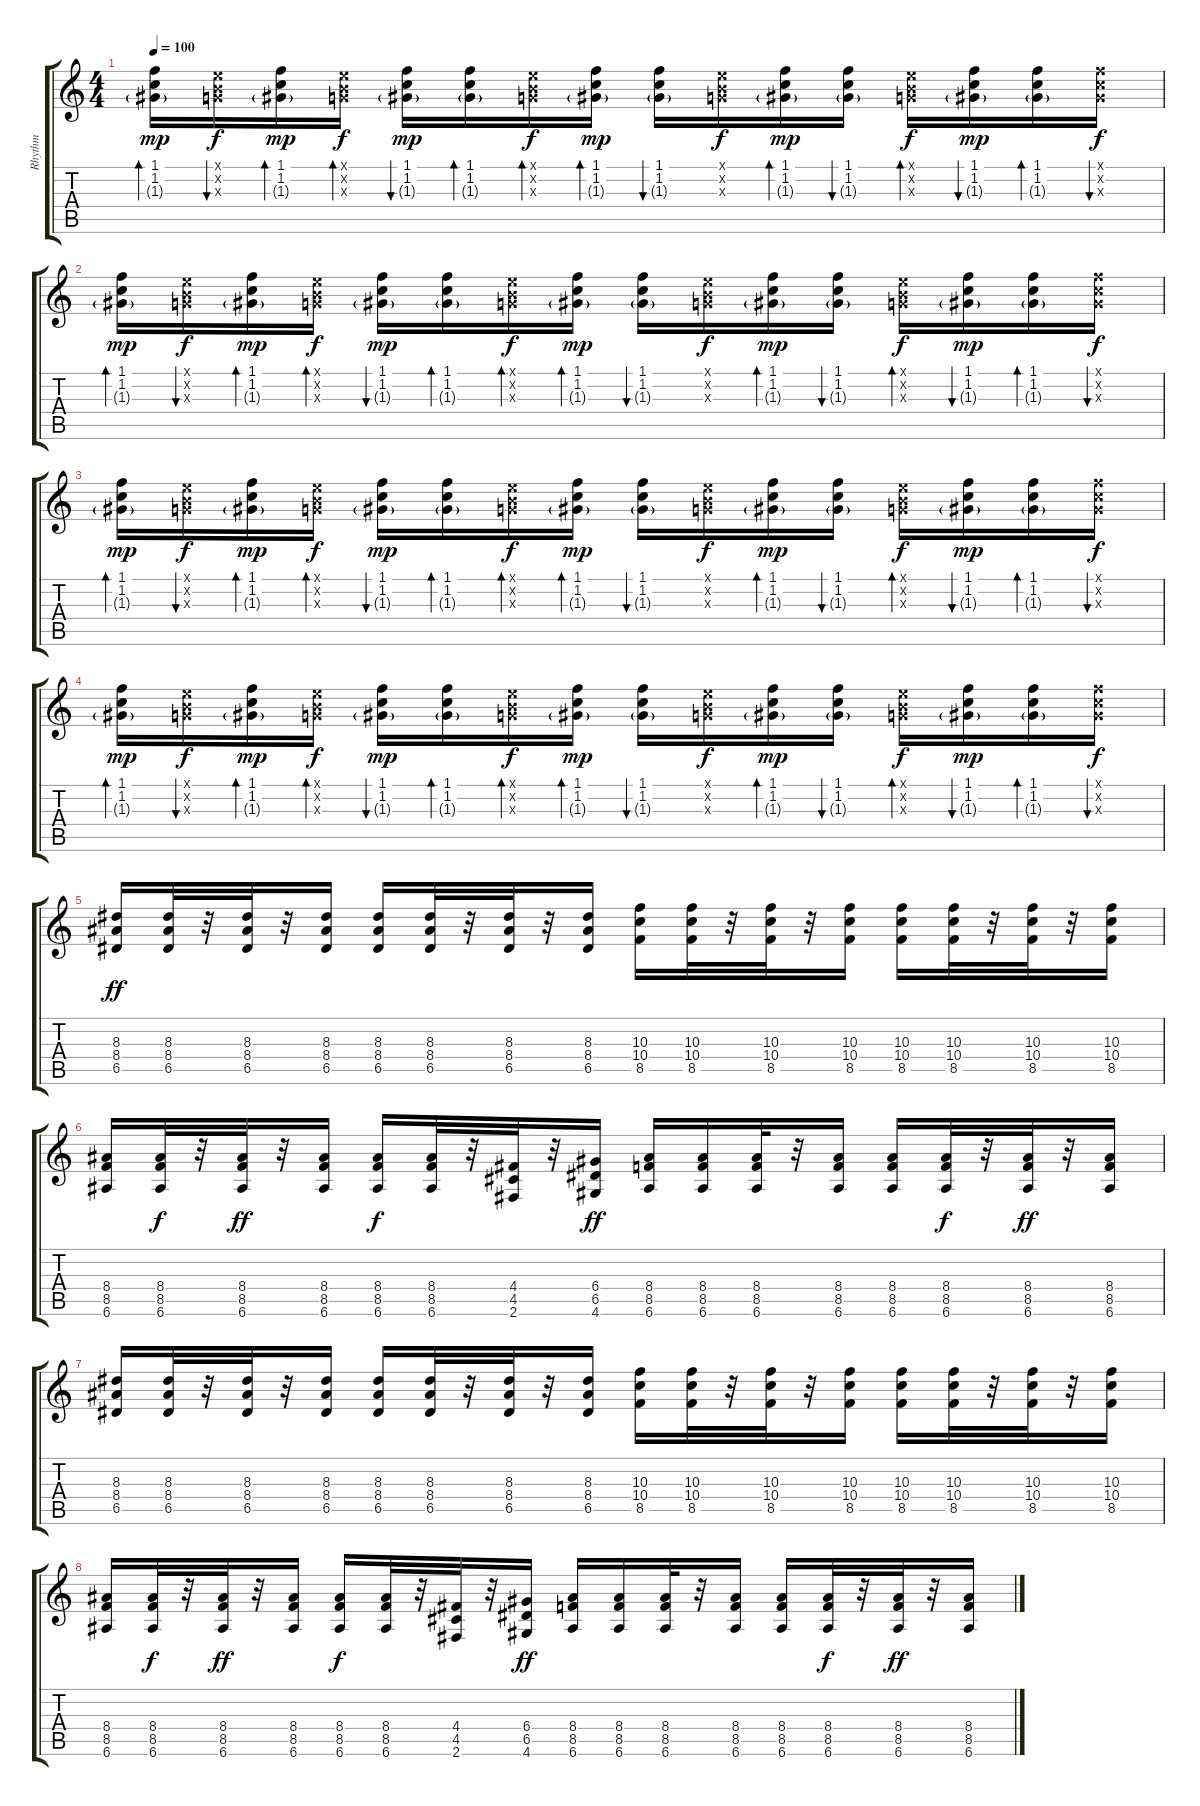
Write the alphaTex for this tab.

\track ("Rhythm" "Rhythm") {instrument distortionguitar}
\staff {score tabs}
\tuning (E4 B3 G3 D3 A2 E2) {hide}
\ts (4 4)
\tempo 100
\clef g2
\ks c
(1.1 1.2 1.3{g}).16{bd 60 dy mp} (0.1{x} 0.2{x} 0.3{x}).16{bu 60 dy f} (1.1 1.2 1.3{g}).16{bd 60 dy mp} (0.1{x} 0.2{x} 0.3{x}).16{bd 60 dy f} (1.1 1.2 1.3{g}).16{bu 60 dy mp} (1.1 1.2 1.3{g}).16{bd 60} (0.1{x} 0.2{x} 0.3{x}).16{bd 60 dy f} (1.1 1.2 1.3{g}).16{bd 60 dy mp} (1.1 1.2 1.3{g}).16{bu 60} (0.1{x} 0.2{x} 0.3{x}).16{dy f} (1.1 1.2 1.3{g}).16{bd 60 dy mp} (1.1 1.2 1.3{g}).16{bu 60} (0.1{x} 0.2{x} 0.3{x}).16{bd 60 dy f} (1.1 1.2 1.3{g}).16{bu 60 dy mp} (1.1 1.2 1.3{g}).16{bd 60} (1.1{x} 1.2{x} 1.3{x}).16{bu 60 dy f} |
(1.1 1.2 1.3{g}).16{bd 60 dy mp} (0.1{x} 0.2{x} 0.3{x}).16{bu 60 dy f} (1.1 1.2 1.3{g}).16{bd 60 dy mp} (0.1{x} 0.2{x} 0.3{x}).16{bd 60 dy f} (1.1 1.2 1.3{g}).16{bu 60 dy mp} (1.1 1.2 1.3{g}).16{bd 60} (0.1{x} 0.2{x} 0.3{x}).16{bd 60 dy f} (1.1 1.2 1.3{g}).16{bd 60 dy mp} (1.1 1.2 1.3{g}).16{bu 60} (0.1{x} 0.2{x} 0.3{x}).16{dy f} (1.1 1.2 1.3{g}).16{bd 60 dy mp} (1.1 1.2 1.3{g}).16{bu 60} (0.1{x} 0.2{x} 0.3{x}).16{bd 60 dy f} (1.1 1.2 1.3{g}).16{bu 60 dy mp} (1.1 1.2 1.3{g}).16{bd 60} (1.1{x} 1.2{x} 1.3{x}).16{bu 60 dy f} |
(1.1 1.2 1.3{g}).16{bd 60 dy mp} (0.1{x} 0.2{x} 0.3{x}).16{bu 60 dy f} (1.1 1.2 1.3{g}).16{bd 60 dy mp} (0.1{x} 0.2{x} 0.3{x}).16{bd 60 dy f} (1.1 1.2 1.3{g}).16{bu 60 dy mp} (1.1 1.2 1.3{g}).16{bd 60} (0.1{x} 0.2{x} 0.3{x}).16{bd 60 dy f} (1.1 1.2 1.3{g}).16{bd 60 dy mp} (1.1 1.2 1.3{g}).16{bu 60} (0.1{x} 0.2{x} 0.3{x}).16{dy f} (1.1 1.2 1.3{g}).16{bd 60 dy mp} (1.1 1.2 1.3{g}).16{bu 60} (0.1{x} 0.2{x} 0.3{x}).16{bd 60 dy f} (1.1 1.2 1.3{g}).16{bu 60 dy mp} (1.1 1.2 1.3{g}).16{bd 60} (1.1{x} 1.2{x} 1.3{x}).16{bu 60 dy f} |
(1.1 1.2 1.3{g}).16{bd 60 dy mp} (0.1{x} 0.2{x} 0.3{x}).16{bu 60 dy f} (1.1 1.2 1.3{g}).16{bd 60 dy mp} (0.1{x} 0.2{x} 0.3{x}).16{bd 60 dy f} (1.1 1.2 1.3{g}).16{bu 60 dy mp} (1.1 1.2 1.3{g}).16{bd 60} (0.1{x} 0.2{x} 0.3{x}).16{bd 60 dy f} (1.1 1.2 1.3{g}).16{bd 60 dy mp} (1.1 1.2 1.3{g}).16{bu 60} (0.1{x} 0.2{x} 0.3{x}).16{dy f} (1.1 1.2 1.3{g}).16{bd 60 dy mp} (1.1 1.2 1.3{g}).16{bu 60} (0.1{x} 0.2{x} 0.3{x}).16{bd 60 dy f} (1.1 1.2 1.3{g}).16{bu 60 dy mp} (1.1 1.2 1.3{g}).16{bd 60} (1.1{x} 1.2{x} 1.3{x}).16{bu 60 dy f} |
(8.3 8.4 6.5).16{dy ff} (8.3 8.4 6.5).32 r.32 (8.3 8.4 6.5).32 r.32 (8.3 8.4 6.5).16 (8.3 8.4 6.5).16 (8.3 8.4 6.5).32 r.32 (8.3 8.4 6.5).32 r.32 (8.3 8.4 6.5).16 (10.3 10.4 8.5).16 (10.3 10.4 8.5).32 r.32 (10.3 10.4 8.5).32 r.32 (10.3 10.4 8.5).16 (10.3 10.4 8.5).16 (10.3 10.4 8.5).32 r.32 (10.3 10.4 8.5).32 r.32 (10.3 10.4 8.5).16 |
(8.4 8.5 6.6).16 (8.4 8.5 6.6).32{dy f} r.32 (8.4 8.5 6.6).32{dy ff} r.32 (8.4 8.5 6.6).16 (8.4 8.5 6.6).16{dy f} (8.4 8.5 6.6).32 r.32 (4.4 4.5 2.6).32 r.32 (6.4 6.5 4.6).16{dy ff} (8.4 8.5 6.6).16 (8.4 8.5 6.6).16 (8.4 8.5 6.6).32 r.32 (8.4 8.5 6.6).16 (8.4 8.5 6.6).16 (8.4 8.5 6.6).32{dy f} r.32 (8.4 8.5 6.6).32{dy ff} r.32 (8.4 8.5 6.6).16 |
(8.3 8.4 6.5).16 (8.3 8.4 6.5).32 r.32 (8.3 8.4 6.5).32 r.32 (8.3 8.4 6.5).16 (8.3 8.4 6.5).16 (8.3 8.4 6.5).32 r.32 (8.3 8.4 6.5).32 r.32 (8.3 8.4 6.5).16 (10.3 10.4 8.5).16 (10.3 10.4 8.5).32 r.32 (10.3 10.4 8.5).32 r.32 (10.3 10.4 8.5).16 (10.3 10.4 8.5).16 (10.3 10.4 8.5).32 r.32 (10.3 10.4 8.5).32 r.32 (10.3 10.4 8.5).16 |
(8.4 8.5 6.6).16 (8.4 8.5 6.6).32{dy f} r.32 (8.4 8.5 6.6).32{dy ff} r.32 (8.4 8.5 6.6).16 (8.4 8.5 6.6).16{dy f} (8.4 8.5 6.6).32 r.32 (4.4 4.5 2.6).32 r.32 (6.4 6.5 4.6).16{dy ff} (8.4 8.5 6.6).16 (8.4 8.5 6.6).16 (8.4 8.5 6.6).32 r.32 (8.4 8.5 6.6).16 (8.4 8.5 6.6).16 (8.4 8.5 6.6).32{dy f} r.32 (8.4 8.5 6.6).32{dy ff} r.32 (8.4 8.5 6.6).16
